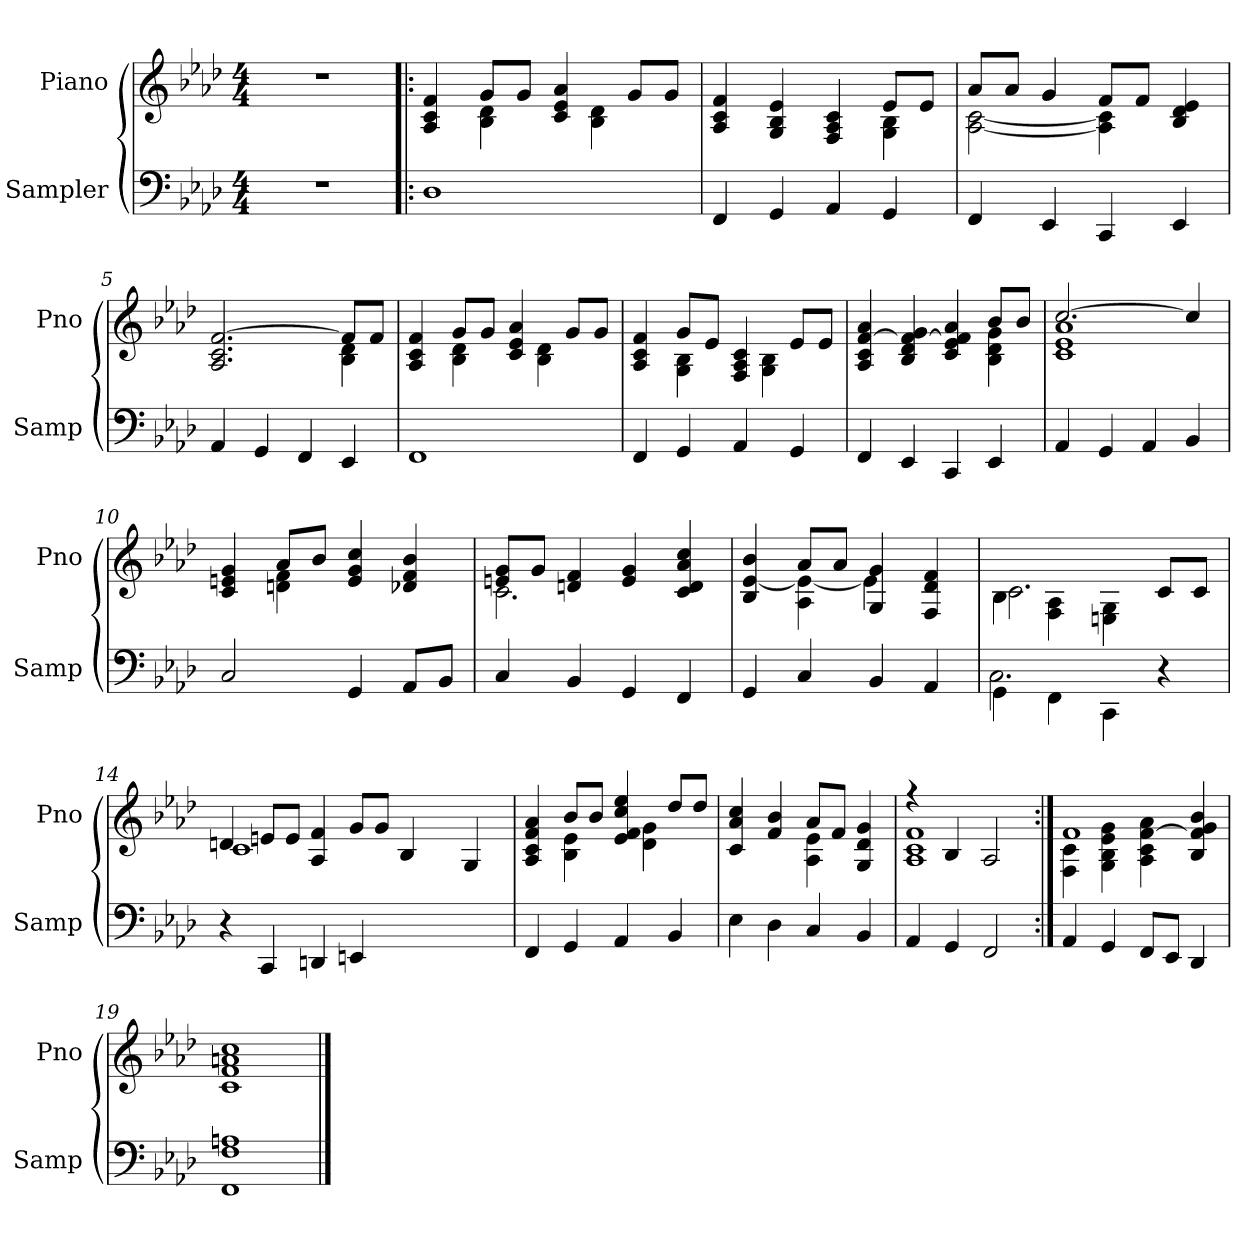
**kern	**kern
*part2	*part1
*staff2	*staff1
*I"Sampler	*I"Piano
*I'Samp	*I'Pno
*clefF4	*clefG2
*k[b-e-a-d-]	*k[b-e-a-d-]
*A-:	*A-:
*M4/4	*M4/4
=1	=1
1r	1r
=2!|:	=2!|:
*	*^
1D-	4A- 4c 4f	4ryy
.	8g/L	4B- 4d-
.	8g/J	.
.	4c 4e- 4a-	8ryy
.	.	4B- 4d-
.	8g/L	.
.	8g/J	8ryy
=3	=3	=3
4FF	4A- 4c 4f	2.ryy
4GG	4G 4B- 4e-	.
4AA-	4F 4A- 4c	.
4GG	8e-/L	4G 4B-
.	8e-/J	.
=4	=4	=4
4FF	8a-/L	[2A- [2c
.	8a-/J	.
4EE-	4g/	.
4CC	8f/L	4A-] 4c]
.	8f/J	.
4EE-	4B- 4d- 4e-	4ryy
=5	=5	=5
4AA-	2.A- 2.c [2.f	2.ryy
4GG	.	.
4FF	.	.
4EE-	8f/L]	4B- 4d-
.	8f/J	.
=6	=6	=6
1FF	4A- 4c 4f	4ryy
.	8g/L	4B- 4d-
.	8g/J	.
.	4c 4e- 4a-	8ryy
.	.	4B- 4d-
.	8g/L	.
.	8g/J	8ryy
=7	=7	=7
4FF	4A- 4c 4f	4ryy
4GG	8g/L	4G 4B-
.	8e-/J	.
4AA-	4F 4A- 4c	8ryy
.	.	4G 4B-
4GG	8e-/L	.
.	8e-/J	8ryy
=8	=8	=8
4FF	4A-/ 4c/ [4f/ 4a-/	2.ryy
4EE-	4B-/ 4d-/ 4f/_ 4g/	.
4CC	4c 4e- 4f] 4a-	.
4EE-	8b-/L	4B- 4d- 4g
.	8b-/J	.
=9	=9	=9
4AA-	[2.cc/	1c 1e- 1a-
4GG	.	.
4AA-	.	.
4BB-	4cc/]	.
=10	=10	=10
2C	4c 4en 4g	4ryy
.	8a-/L	4dn 4f
.	8b-/J	.
4GG	4e 4g 4cc	2ryy
8AA-/L	4d- 4f 4b-	.
8BB-/J	.	.
=11	=11	=11
4C	8en/ 8g/L	2.c
.	8g/J	.
4BB-	4dn/ 4f/	.
4GG	4e/ 4g/	.
4FF	4c 4d 4a- 4cc	4ryy
=12	=12	=12
4GG	4B- [4e- 4b-	4ryy
4C	8a-/L	4A- 4e-_
.	8a-/J	.
4BB-	4G 4g	4e-]
4AA-	4F 4d- 4f	4ryy
=13	=13	=13
*^	*	*
4GG\	2.C	4B-\	2.c
4FF\	.	4F\ 4A-\	.
4CC\	.	4En\ 4G\	.
4r	4ryy	8c/L	4ryy
.	.	8c/J	.
*v	*v	*	*
=14	=14	=14
4r	4dn/	1c
4CC	8en/L	.
.	8e/J	.
4DDn	4A- 4f	.
4EEn	8g/L	.
.	8g/J	.
2ryy	2ryy	4B-
.	.	8ryy
.	.	4G
8ryy	8ryy	.
=15	=15	=15
4FF	4A- 4c 4f 4a-	4ryy
4GG	8b-/L	4B- 4e-
.	8b-/J	.
4AA-	4e- 4f 4cc 4ee-	8ryy
.	.	4d- 4g
4BB-	8dd-/L	.
.	8dd-/J	8ryy
=16	=16	=16
4E-	4c 4a- 4cc	2ryy
4D-	4f 4b-	.
4C	8a-/L	4A- 4e-
.	8f/J	.
4BB-	4G 4d- 4g	4ryy
=17	=17	=17
4AA-	4r	1A- 1c 1f
4GG	4B-/	.
2FF	2A-/	.
=18:|!	=18:|!	=18:|!
4AA-	4F\ 4c\	1f
4GG	4G\ 4B-\ 4e-\ 4g\	.
8FF/L	4A-\ 4c\ [4f\ 4a-\	.
8EE-/J	.	.
4DD-	4B- 4f] 4g 4b-	.
*	*v	*v
=19	=19
1FF 1F 1An	1c 1f 1an 1cc
==	==
*-	*-
